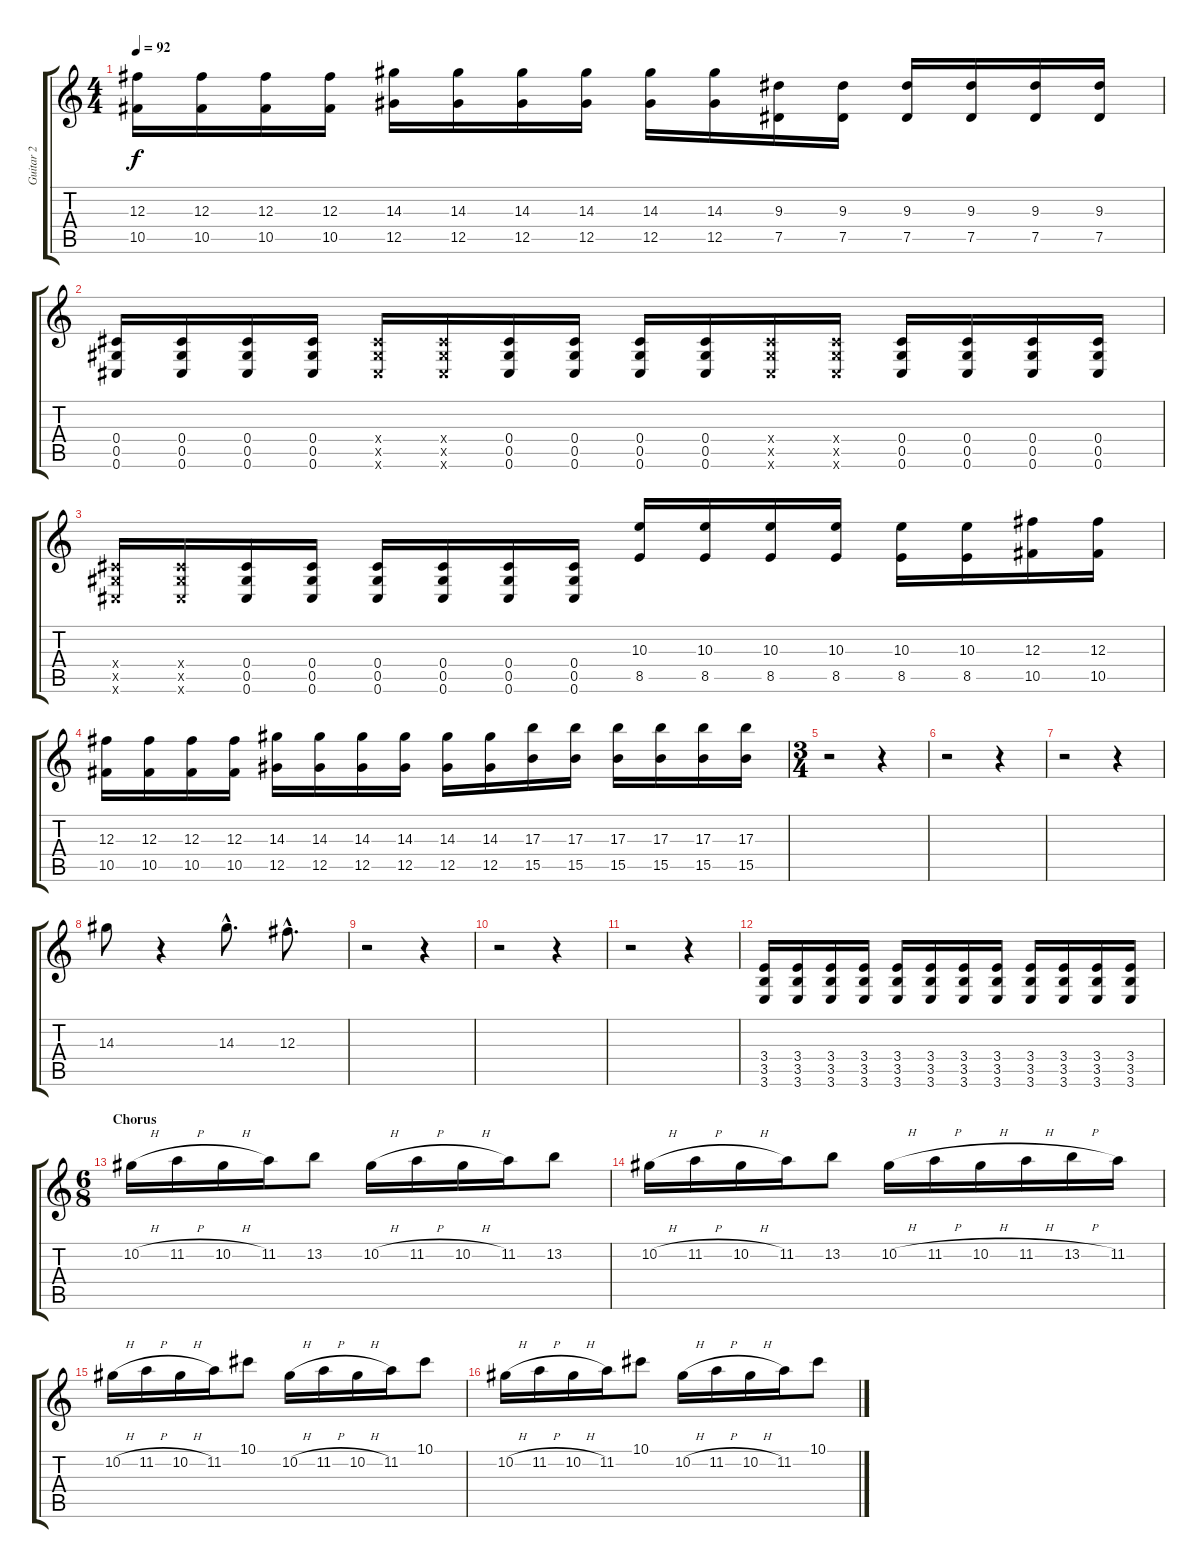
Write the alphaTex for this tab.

\track ("Guitar 2" "Guitar 2") {instrument distortionguitar}
\staff {score tabs}
\tuning (Eb4 Bb3 Gb3 Db3 Ab2 Db2) {hide}
\ts (4 4)
\tempo 92
\clef g2
\ks c
(12.3 10.5).16{dy f} (12.3 10.5).16 (12.3 10.5).16 (12.3 10.5).16 (14.3 12.5).16 (14.3 12.5).16 (14.3 12.5).16 (14.3 12.5).16 (14.3 12.5).16 (14.3 12.5).16 (9.3 7.5).16 (9.3 7.5).16 (9.3 7.5).16 (9.3 7.5).16 (9.3 7.5).16 (9.3 7.5).16 |
(0.4 0.5 0.6).16 (0.4 0.5 0.6).16 (0.4 0.5 0.6).16 (0.4 0.5 0.6).16 (0.4{x} 0.5{x} 0.6{x}).16 (0.4{x} 0.5{x} 0.6{x}).16 (0.4 0.5 0.6).16 (0.4 0.5 0.6).16 (0.4 0.5 0.6).16 (0.4 0.5 0.6).16 (0.4{x} 0.5{x} 0.6{x}).16 (0.4{x} 0.5{x} 0.6{x}).16 (0.4 0.5 0.6).16 (0.4 0.5 0.6).16 (0.4 0.5 0.6).16 (0.4 0.5 0.6).16 |
(0.4{x} 0.5{x} 0.6{x}).16 (0.4{x} 0.5{x} 0.6{x}).16 (0.4 0.5 0.6).16 (0.4 0.5 0.6).16 (0.4 0.5 0.6).16 (0.4 0.5 0.6).16 (0.4 0.5 0.6).16 (0.4 0.5 0.6).16 (10.3 8.5).16 (10.3 8.5).16 (10.3 8.5).16 (10.3 8.5).16 (10.3 8.5).16 (10.3 8.5).16 (12.3 10.5).16 (12.3 10.5).16 |
(12.3 10.5).16 (12.3 10.5).16 (12.3 10.5).16 (12.3 10.5).16 (14.3 12.5).16 (14.3 12.5).16 (14.3 12.5).16 (14.3 12.5).16 (14.3 12.5).16 (14.3 12.5).16 (17.3 15.5).16 (17.3 15.5).16 (17.3 15.5).16 (17.3 15.5).16 (17.3 15.5).16 (17.3 15.5).16 |
\ts (3 4)
r.2 r.4 |
r.2 r.4 |
r.2 r.4 |
14.3.8 r.4 14.3{hac}.8{d} 12.3{hac}.8{d} |
r.2 r.4 |
r.2 r.4 |
r.2 r.4 |
(3.4 3.5 3.6).16 (3.4 3.5 3.6).16 (3.4 3.5 3.6).16 (3.4 3.5 3.6).16 (3.4 3.5 3.6).16 (3.4 3.5 3.6).16 (3.4 3.5 3.6).16 (3.4 3.5 3.6).16 (3.4 3.5 3.6).16 (3.4 3.5 3.6).16 (3.4 3.5 3.6).16 (3.4 3.5 3.6).16 |
\ts (6 8)
\section ("" "Chorus")
10.2{h}.16 11.2{h}.16 10.2{h}.16 11.2.16 13.2.8 10.2{h}.16 11.2{h}.16 10.2{h}.16 11.2.16 13.2.8 |
10.2{h}.16 11.2{h}.16 10.2{h}.16 11.2.16 13.2.8 10.2{h}.16 11.2{h}.16 10.2{h}.16 11.2{h}.16 13.2{h}.16 11.2.16 |
10.2{h}.16 11.2{h}.16 10.2{h}.16 11.2.16 10.1.8 10.2{h}.16 11.2{h}.16 10.2{h}.16 11.2.16 10.1.8 |
10.2{h}.16 11.2{h}.16 10.2{h}.16 11.2.16 10.1.8 10.2{h}.16 11.2{h}.16 10.2{h}.16 11.2.16 10.1.8
